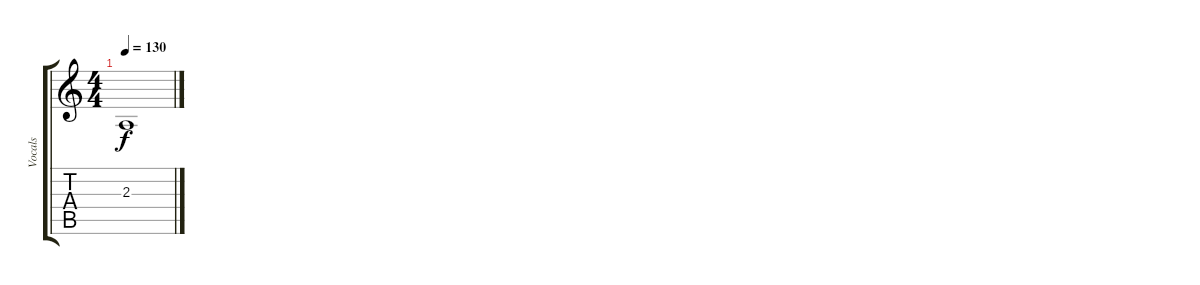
\track ("Vocals" "Vocals") {instrument cello}
\staff {score tabs}
\tuning (E4 B3 G3 D3 A2 E2) {hide}
\ts (4 4)
\tempo 130
\clef g2
\ks c
2.3{t}.1{dy f volume 0}
